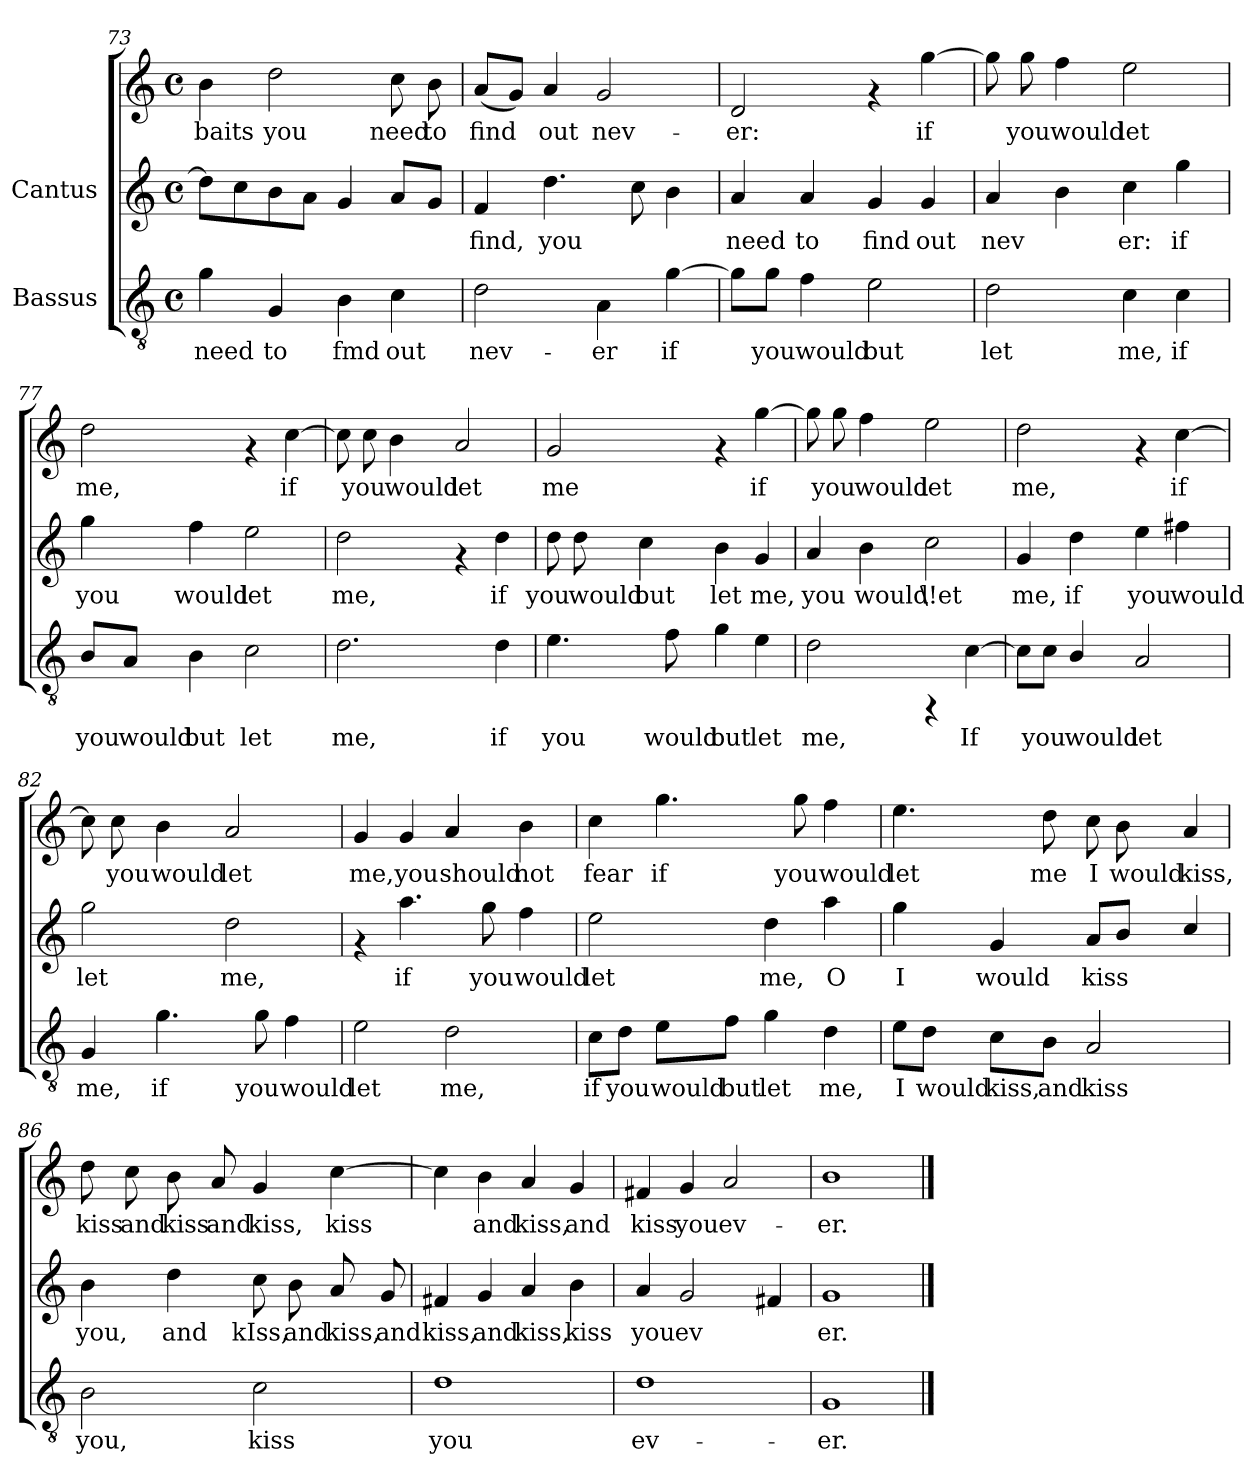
**kern	**text	**kern	**text	**kern	**text
*part2	*part2	*part1	*part1	*part1	*part1
*staff3	*staff3	*staff2	*staff2	*staff1	*staff1
*I"Bassus	*	*I"Cantus	*	*	*
*clefGv2	*	*clefG2	*	*clefG2	*
*M4/4	*	*M4/4	*	*M4/4	*
*met(c)	*	*met(c)	*	*met(c)	*
=73	=73	=73	=73	=73	=73
!	!LO:LY:b:cj	!	!	!	!LO:LY:b:cj
4g\	need	8dd\L]	.	4b\	baits
.	.	8cc\	.	.	.
!	!LO:LY:b:cj	!	!	!	!LO:LY:b:cj
4G/	to	8b\	.	2dd\	you
.	.	8a\J	.	.	.
!	!LO:LY:b:cj	!	!	!	!
4B\	fmd	4g/	.	.	.
!	!LO:LY:b:cj	!	!	!	!LO:LY:b:cj
4c\	out	8a/L	.	8cc\	need
!	!	!	!	!	!LO:LY:b:cj
.	.	8g/J	.	8b\	to
=74	=74	=74	=74	=74	=74
!	!LO:LY:b:cj	!	!LO:LY:b:cj	!	!LO:LY:b:cj
2d\	nev-	4f/	-find,	(<8a/L	find
!	!	!	!	!	!LO:LY:b:cj
.	.	.	.	8g/J)	.
!	!	!	!LO:LY:b:cj	!	!LO:LY:b:cj
.	.	4.dd\	you	4a/	out
!	!LO:LY:b:cj	!	!	!	!LO:LY:b:cj
4A\	-er	.	.	2g/	nev-
!	!	!	!LO:LY:b:cj	!	!
.	.	8cc\	.	.	.
!	!LO:LY:b:cj	!	!LO:LY:b:cj	!	!
[>4g\	if	4b\	.	.	.
!!LO:LB:g=z
=75	=75	=75	=75	=75	=75
!	!LO:LY:b:cj	!	!LO:LY:b:cj	!	!LO:LY:b:cj
8g\L]	.	4a/	need	2d/	er:
!	!LO:LY:b:cj	!	!	!	!
8g\J	you	.	.	.	.
!	!LO:LY:b:cj	!	!LO:LY:b:cj	!	!
4f\	would	4a/	to	.	.
!	!LO:LY:b:cj	!	!LO:LY:b:cj	!	!
2e\	but	4g/	find	4rf	.
!	!	!	!LO:LY:b:cj	!	!LO:LY:b:cj
.	.	4g/	out	[>4gg\	if
=76	=76	=76	=76	=76	=76
!	!LO:LY:b:cj	!	!LO:LY:b:cj	!	!LO:LY:b:cj
2d\	let	4a/	nev-	8gg\]	.
!	!	!	!	!	!LO:LY:b:cj
.	.	.	.	8gg\	you
!	!	!	!LO:LY:b:cj	!	!LO:LY:b:cj
.	.	4b\	-	4ff\	would
!	!LO:LY:b:cj	!	!LO:LY:b:cj	!	!LO:LY:b:cj
4c\	me,	4cc\	er:	2ee\	let
!	!LO:LY:b:cj	!	!LO:LY:b:cj	!	!
4c\	if	4gg\	if	.	.
=77	=77	=77	=77	=77	=77
!	!LO:LY:b:cj	!	!LO:LY:b:cj	!	!LO:LY:b:cj
8B/L	you	4gg\	you	2dd\	me,
!	!LO:LY:b:cj	!	!	!	!
8A/J	would	.	.	.	.
!	!LO:LY:b:cj	!	!LO:LY:b:cj	!	!
4B\	but	4ff\	would	.	.
!	!LO:LY:b:cj	!	!LO:LY:b:cj	!	!
2c\	let	2ee\	let	4rf	.
!	!	!	!	!	!LO:LY:b:cj
.	.	.	.	[>4cc\	if
=78	=78	=78	=78	=78	=78
!	!LO:LY:b:cj	!	!LO:LY:b:cj	!	!LO:LY:b:cj
2.d\	me,	2dd\	me,	8cc\]	.
!	!	!	!	!	!LO:LY:b:cj
.	.	.	.	8cc\	you
!	!	!	!	!	!LO:LY:b:cj
.	.	.	.	4b\	would
!	!	!	!	!	!LO:LY:b:cj
.	.	4rf	.	2a/	let
!	!LO:LY:b:cj	!	!LO:LY:b:cj	!	!
4d\	if	4dd\	if	.	.
!!LO:LB:g=z
=79	=79	=79	=79	=79	=79
!	!LO:LY:b:cj	!	!LO:LY:b:cj	!	!LO:LY:b:cj
4.e\	you	8dd\	you	2g/	me
!	!	!	!LO:LY:b:cj	!	!
.	.	8dd\	would	.	.
!	!	!	!LO:LY:b:cj	!	!
.	.	4cc\	but	.	.
!	!LO:LY:b:cj	!	!	!	!
8f\	would	.	.	.	.
!	!LO:LY:b:cj	!	!LO:LY:b:cj	!	!
4g\	but	4b\	let	4rf	.
!	!LO:LY:b:cj	!	!LO:LY:b:cj	!	!LO:LY:b:cj
4e\	let	4g/	me,	[>4gg\	if
=80	=80	=80	=80	=80	=80
!	!LO:LY:b:cj	!	!LO:LY:b:cj	!	!LO:LY:b:cj
2d\	me,	4a/	you	8gg\]	.
!	!	!	!	!	!LO:LY:b:cj
.	.	.	.	8gg\	you
!	!	!	!LO:LY:b:cj	!	!LO:LY:b:cj
.	.	4b\	would	4ff\	would
!	!	!	!LO:LY:b:cj	!	!LO:LY:b:cj
4rFF	.	2cc\	\!et	2ee\	let
!	!LO:LY:b:cj	!	!	!	!
[>4c\	If	.	.	.	.
=81	=81	=81	=81	=81	=81
!	!LO:LY:b:cj	!	!LO:LY:b:cj	!	!LO:LY:b:cj
8c\L]	.	4g/	me,	2dd\	me,
!	!LO:LY:b:cj	!	!	!	!
8c\J	you	.	.	.	.
!	!LO:LY:b:cj	!	!LO:LY:b:cj	!	!
4B/	would	4dd\	if	.	.
!	!LO:LY:b:cj	!	!LO:LY:b:cj	!	!
2A/	let	4ee\	you	4rf	.
!	!	!	!LO:LY:b:cj	!	!LO:LY:b:cj
.	.	4ff#X\	would	[>4cc\	if
=82	=82	=82	=82	=82	=82
!	!LO:LY:b:cj	!	!LO:LY:b:cj	!	!LO:LY:b:cj
4G/	me,	2gg\	let	8cc\]	.
!	!	!	!	!	!LO:LY:b:cj
.	.	.	.	8cc\	you
!	!LO:LY:b:cj	!	!	!	!LO:LY:b:cj
4.g\	if	.	.	4b\	would
!	!	!	!LO:LY:b:cj	!	!LO:LY:b:cj
.	.	2dd\	me,	2a/	let
!	!LO:LY:b:cj	!	!	!	!
8g\	you	.	.	.	.
!	!LO:LY:b:cj	!	!	!	!
4f\	would	.	.	.	.
!!LO:LB:g=z
=83	=83	=83	=83	=83	=83
!	!LO:LY:b:cj	!	!	!	!LO:LY:b:cj
2e\	let	4rf	.	4g/	me,
!	!	!	!LO:LY:b:cj	!	!LO:LY:b:cj
.	.	4.aa\	if	4g/	you
!	!LO:LY:b:cj	!	!	!	!LO:LY:b:cj
2d\	me,	.	.	4a/	should
!	!	!	!LO:LY:b:cj	!	!
.	.	8gg\	you	.	.
!	!	!	!LO:LY:b:cj	!	!LO:LY:b:cj
.	.	4ff\	would	4b\	not
=84	=84	=84	=84	=84	=84
!	!LO:LY:b:cj	!	!LO:LY:b:cj	!	!LO:LY:b:cj
8c\L	if	2ee\	let	4cc\	fear
!	!LO:LY:b:cj	!	!	!	!
8d\J	you	.	.	.	.
!	!LO:LY:b:cj	!	!	!	!LO:LY:b:cj
8e\L	would	.	.	4.gg\	if
!	!LO:LY:b:cj	!	!	!	!
8f\J	but	.	.	.	.
!	!LO:LY:b:cj	!	!LO:LY:b:cj	!	!
4g\	let	4dd\	me,	.	.
!	!	!	!	!	!LO:LY:b:cj
.	.	.	.	8gg\	you
!	!LO:LY:b:cj	!	!LO:LY:b:cj	!	!LO:LY:b:cj
4d\	me,	4aa\	O	4ff\	would
=85	=85	=85	=85	=85	=85
!	!LO:LY:b:cj	!	!LO:LY:b:cj	!	!LO:LY:b:cj
8e\L	I	4gg\	I	4.ee\	let
!	!LO:LY:b:cj	!	!	!	!
8d\J	would	.	.	.	.
!	!LO:LY:b:cj	!	!LO:LY:b:cj	!	!
8c\L	kiss,	4g/	would	.	.
!	!LO:LY:b:cj	!	!	!	!LO:LY:b:cj
8B\J	and	.	.	8dd\	me
!	!LO:LY:b:cj	!	!LO:LY:b:cj	!	!LO:LY:b:cj
2A/	kiss	8a/L	kiss	8cc\	I
!	!	!	!LO:LY:b:cj	!	!LO:LY:b:cj
.	.	8b/J	.	8b\	would
!	!	!	!LO:LY:b:cj	!	!LO:LY:b:cj
.	.	4cc/	.	4a/	kiss,
!!LO:PB:g=z
=86	=86	=86	=86	=86	=86
!	!LO:LY:b:cj	!	!LO:LY:b:cj	!	!LO:LY:b:cj
2B\	you,	4b\	you,	8dd\	kiss
!	!	!	!	!	!LO:LY:b:cj
.	.	.	.	8cc\	and
!	!	!	!LO:LY:b:cj	!	!LO:LY:b:cj
.	.	4dd\	and	8b\	kiss
!	!	!	!	!	!LO:LY:b:cj
.	.	.	.	8a/	and
!	!LO:LY:b:cj	!	!LO:LY:b:cj	!	!LO:LY:b:cj
2c\	kiss	8cc\	kIss,	4g/	kiss,
!	!	!	!LO:LY:b:cj	!	!
.	.	8b\	and	.	.
!	!	!	!LO:LY:b:cj	!	!LO:LY:b:cj
.	.	8a/	kiss,	[>4cc\	kiss
!	!	!	!LO:LY:b:cj	!	!
.	.	8g/	and	.	.
=87	=87	=87	=87	=87	=87
!	!LO:LY:b:cj	!	!LO:LY:b:cj	!	!LO:LY:b:cj
1d	you	4f#X/	kiss,	4cc\]	.
!	!	!	!LO:LY:b:cj	!	!LO:LY:b:cj
.	.	4g/	and	4b\	and
!	!	!	!LO:LY:b:cj	!	!LO:LY:b:cj
.	.	4a/	kiss,	4a/	kiss,
!	!	!	!LO:LY:b:cj	!	!LO:LY:b:cj
.	.	4b\	kiss	4g/	and
=88	=88	=88	=88	=88	=88
!	!LO:LY:b:cj	!	!LO:LY:b:cj	!	!LO:LY:b:cj
1d	ev-	4a/	-you	4f#X/	kiss
!	!	!	!LO:LY:b:cj	!	!LO:LY:b:cj
.	.	2g/	ev-	4g/	you
!	!	!	!	!	!LO:LY:b:cj
.	.	.	.	2a/	ev-
!	!	!	!LO:LY:b:cj	!	!
.	.	4f#X/	--	.	.
=89	=89	=89	=89	=89	=89
!	!LO:LY:b:cj	!	!LO:LY:b:cj	!	!LO:LY:b:cj
1G	-er.	1g	er.	1b	-er.
==	==	==	==	==	==
*-	*-	*-	*-	*-	*-
